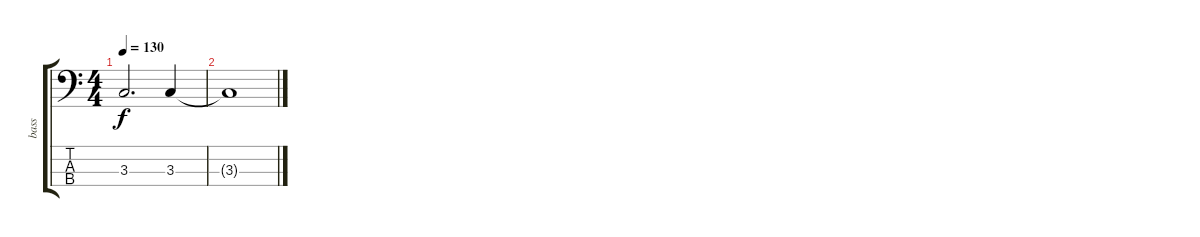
\track ("bass" "bass") {instrument electricbassfinger}
\staff {score tabs}
\tuning (G2 D2 A1 E1) {hide}
\ts (4 4)
\tempo 130
\clef f4
\ks c
3.3.2{d dy f} 3.3.4 |
3.3{t}.1
